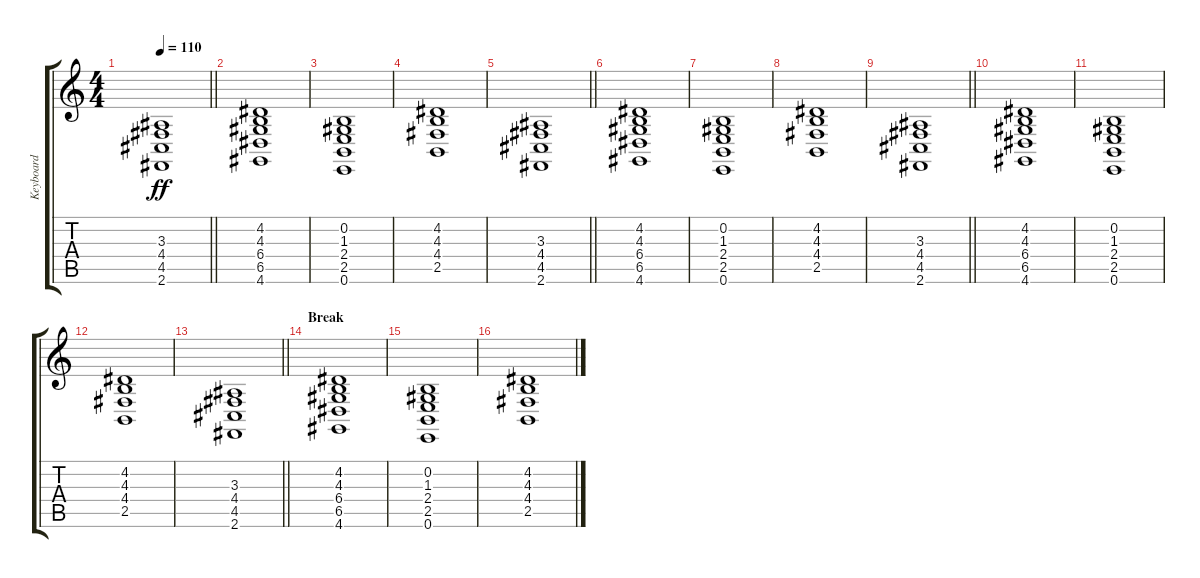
\track ("Keyboard" "Keyboard") {instrument synthstrings2}
\staff {score tabs}
\tuning (E4 B3 G3 D3 A2 E2) {hide}
\ts (4 4)
\tempo 110
\clef g2
\barLineRight lightlight
\ks c
(3.3 4.4 4.5 2.6).1{dy ff} |
(4.2 4.3 6.4 6.5 4.6).1 |
(0.2 1.3 2.4 2.5 0.6).1 |
(4.2 4.3 4.4 2.5).1 |
\barLineRight lightlight
(3.3 4.4 4.5 2.6).1 |
(4.2 4.3 6.4 6.5 4.6).1 |
(0.2 1.3 2.4 2.5 0.6).1 |
(4.2 4.3 4.4 2.5).1 |
\barLineRight lightlight
(3.3 4.4 4.5 2.6).1 |
(4.2 4.3 6.4 6.5 4.6).1 |
(0.2 1.3 2.4 2.5 0.6).1 |
(4.2 4.3 4.4 2.5).1 |
\barLineRight lightlight
(3.3 4.4 4.5 2.6).1 |
\section ("" "Break")
(4.2 4.3 6.4 6.5 4.6).1 |
(0.2 1.3 2.4 2.5 0.6).1 |
(4.2 4.3 4.4 2.5).1
